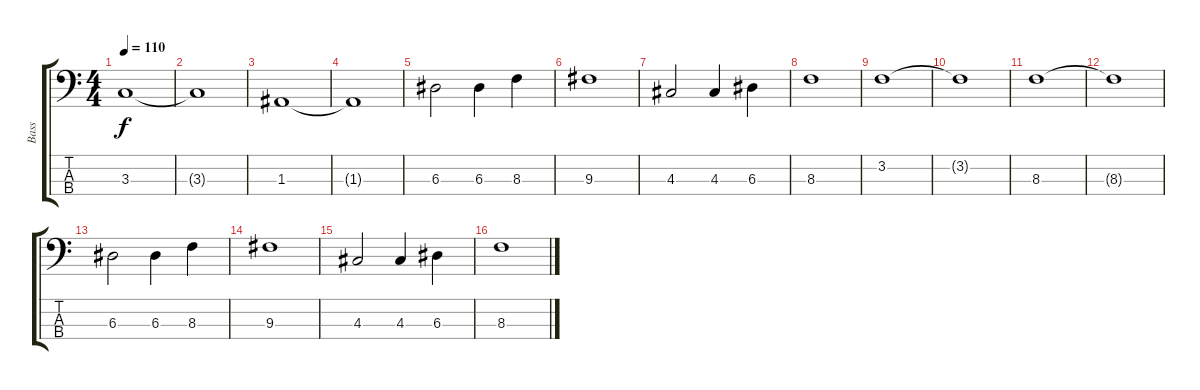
\track ("Bass" "Bass") {instrument electricbassfinger}
\staff {score tabs}
\tuning (G2 D2 A1 E1) {hide}
\ts (4 4)
\tempo 110
\clef f4
\ks c
3.3.1{dy f} |
3.3{t}.1 |
1.3.1 |
1.3{t}.1 |
6.3.2 6.3.4 8.3.4 |
9.3.1 |
4.3.2 4.3.4 6.3.4 |
8.3.1 |
3.2.1 |
3.2{t}.1 |
8.3.1 |
8.3{t}.1 |
6.3.2 6.3.4 8.3.4 |
9.3.1 |
4.3.2 4.3.4 6.3.4 |
8.3.1
